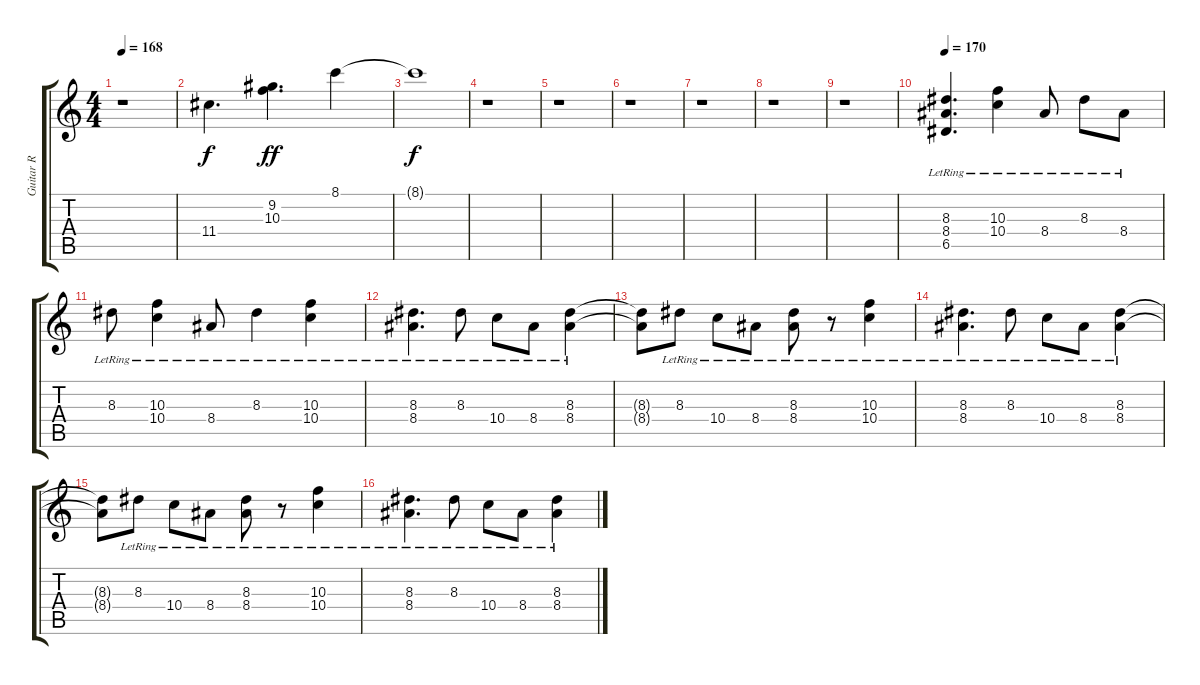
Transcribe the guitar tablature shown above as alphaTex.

\track ("Guitar R" "Guitar R") {instrument distortionguitar}
\staff {score tabs}
\tuning (E4 B3 G3 D3 A2 E2) {hide}
\ts (4 4)
\tempo 168
\clef g2
\ks c
r.1{dy f} |
11.4.4{d volume 14 balance 4 instrument electricguitarclean} (9.2 10.3).4{d dy ff balance 8} 8.1.4{balance 12} |
8.1{t}.1{dy f} |
r.1 |
r.1 |
r.1 |
r.1 |
r.1 |
r.1 |
\tempo 170
(8.3{lr} 8.4{lr} 6.5{lr}).4{d volume 10 balance 14 instrument distortionguitar} (10.3{lr} 10.4{lr}).4 8.4{lr}.8 8.3{lr}.8 8.4{lr}.8 |
8.3{lr}.8 (10.3{lr} 10.4{lr}).4 8.4{lr}.8 8.3{lr}.4 (10.3{lr} 10.4{lr}).4 |
(8.3{lr} 8.4{lr}).4{d} 8.3{lr}.8 10.4{lr}.8 8.4{lr}.8 (8.3{lr} 8.4).4 |
(8.3{t} 8.4{t}).8 8.3{lr}.8 10.4{lr}.8 8.4{lr}.8 (8.3{lr} 8.4).8 r.8 (10.3{lr} 10.4).4 |
(8.3{lr} 8.4{lr}).4{d} 8.3{lr}.8 10.4{lr}.8 8.4{lr}.8 (8.3{lr} 8.4).4 |
(8.3{t} 8.4{t}).8 8.3{lr}.8 10.4{lr}.8 8.4{lr}.8 (8.3{lr} 8.4).8 r.8 (10.3{lr} 10.4).4 |
(8.3{lr} 8.4{lr}).4{d} 8.3{lr}.8 10.4{lr}.8 8.4{lr}.8 (8.3{lr} 8.4).4
